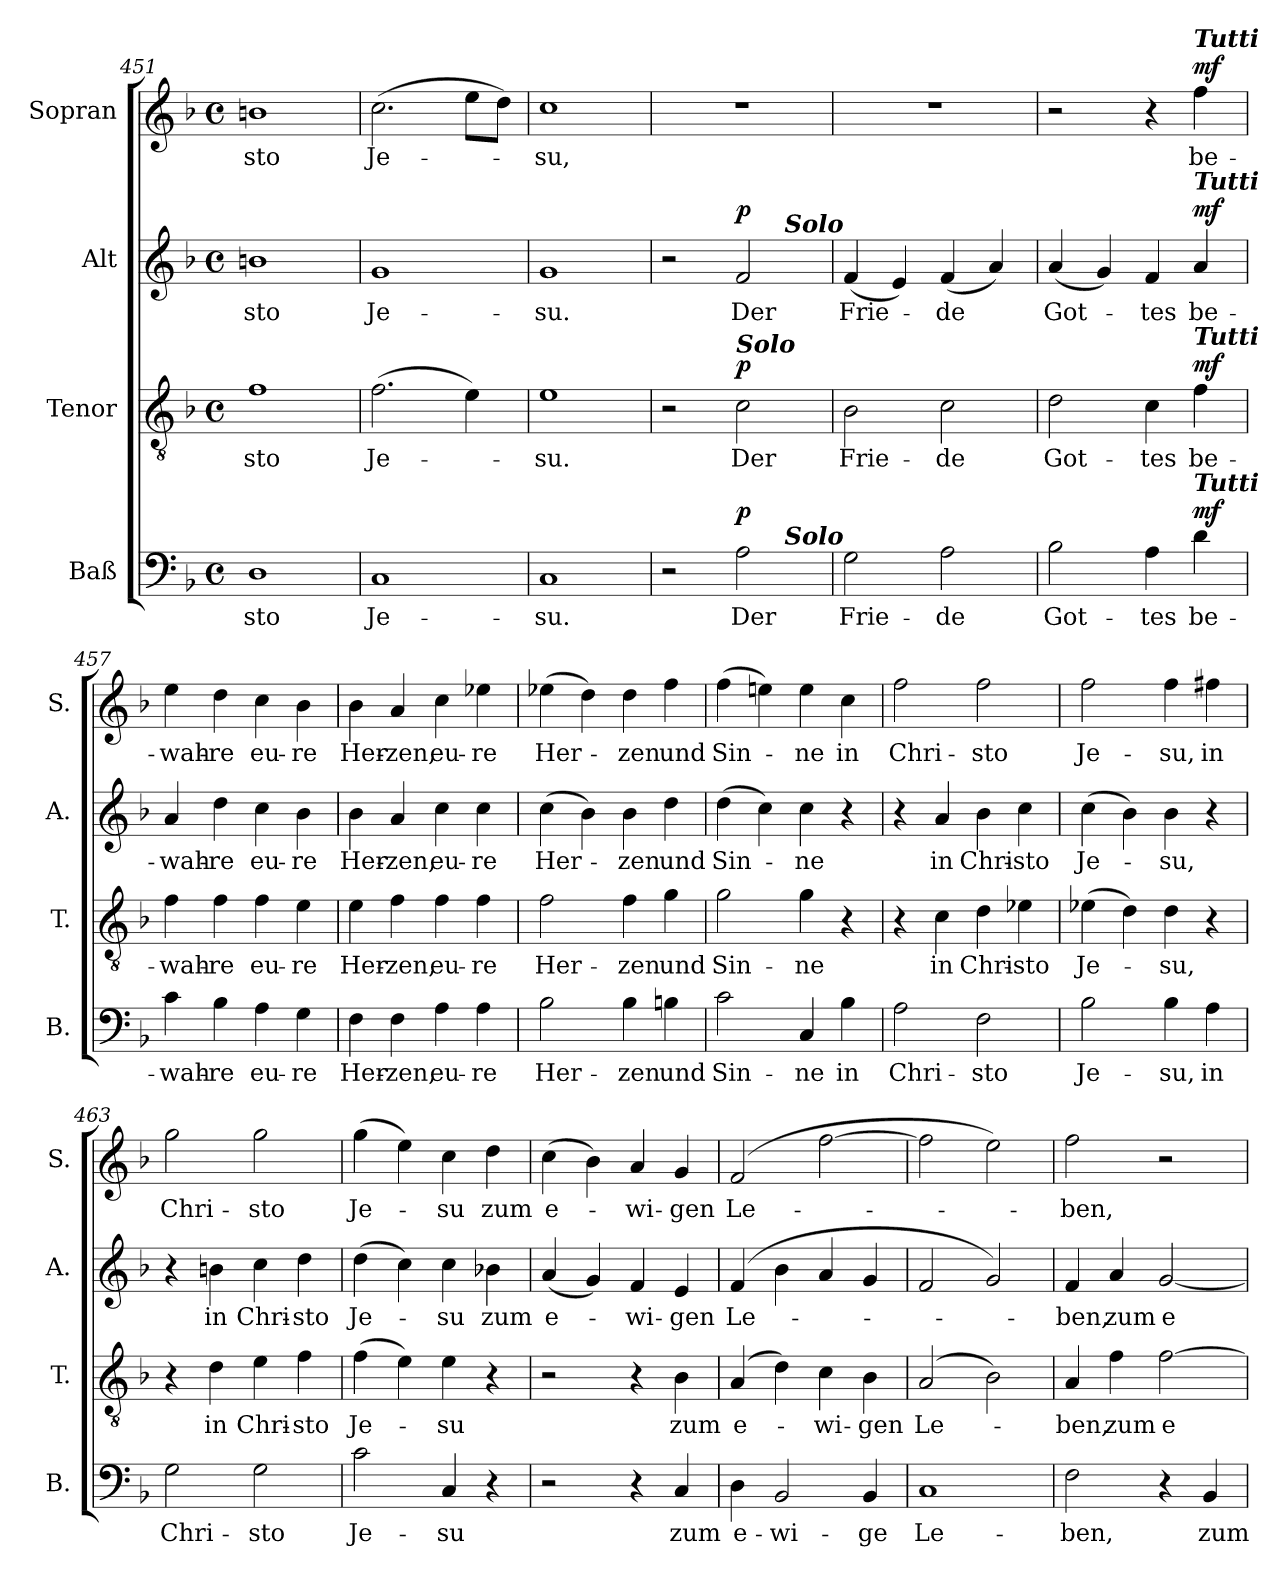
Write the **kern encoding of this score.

**kern	**text	**dynam	**kern	**text	**dynam	**kern	**text	**dynam	**kern	**text	**dynam
*part4	*part4	*part4	*part3	*part3	*part3	*part2	*part2	*part2	*part1	*part1	*part1
*staff4	*staff4	*staff4	*staff3	*staff3	*staff3	*staff2	*staff2	*staff2	*staff1	*staff1	*staff1
*I"Baß	*	*	*I"Tenor	*	*	*I"Alt	*	*	*I"Sopran	*	*
*I'B.	*	*	*I'T.	*	*	*I'A.	*	*	*I'S.	*	*
*clefF4	*	*	*clefGv2	*	*	*clefG2	*	*	*clefG2	*	*
*k[b-]	*	*	*k[b-]	*	*	*k[b-]	*	*	*k[b-]	*	*
*F:	*	*	*F:	*	*	*F:	*	*	*F:	*	*
*M4/4	*	*	*M4/4	*	*	*M4/4	*	*	*M4/4	*	*
*met(c)	*	*	*met(c)	*	*	*met(c)	*	*	*met(c)	*	*
=451	=451	=451	=451	=451	=451	=451	=451	=451	=451	=451	=451
!	!LO:LY:b	!	!	!LO:LY:b	!	!	!LO:LY:b	!	!	!LO:LY:b	!
1D	-sto	.	1f	-sto	.	1bn	-sto	.	1bn	-sto	.
=452	=452	=452	=452	=452	=452	=452	=452	=452	=452	=452	=452
!	!LO:LY:b	!	!	!LO:LY:b	!	!	!LO:LY:b	!	!	!LO:LY:b	!
1C	Je-	.	(>2.f\	Je-	.	1g	Je-	.	(>2.cc\	Je-	.
.	.	.	4e\)	.	.	.	.	.	8ee\L	.	.
.	.	.	.	.	.	.	.	.	8dd\J)	.	.
=453	=453	=453	=453	=453	=453	=453	=453	=453	=453	=453	=453
!	!LO:LY:b	!	!	!LO:LY:b	!	!	!LO:LY:b	!	!	!LO:LY:b	!
1C	-su.	.	1e	-su.	.	1g	-su.	.	1cc	-su,	.
=454	=454	=454	=454	=454	=454	=454	=454	=454	=454	=454	=454
*^	*	*	*	*	*	*^	*	*	*	*	*
2r	2.ryy	.	.	2r	.	.	2r	2.ryy	.	.	1r	.	.
!	!	!	!	!LO:TX:a:Bi:t=Solo	!	!	!	!	!	!	!	!	!
!	!	!LO:LY:b	!LO:DY:a	!	!LO:LY:b	!LO:DY:a	!	!	!LO:LY:b	!LO:DY:a	!	!	!
2A\	.	Der	p	2c\	Der	p	2f/	.	Der	p	.	.	.
!	!	!	!	!	!	!	!	!LO:TX:a:Bi:t=Solo	!	!	!	!	!
!	!LO:TX:a:Bi:t=Solo	!	!	!	!	!	!	!	!	!	!	!	!
.	4ryy	.	.	.	.	.	.	4ryy	.	.	.	.	.
=455	=455	=455	=455	=455	=455	=455	=455	=455	=455	=455	=455	=455	=455
!	!	!LO:LY:b	!	!	!LO:LY:b	!	!	!	!LO:LY:b	!	!	!	!
*v	*v	*	*	*	*	*	*v	*v	*	*	*	*	*
2G\	Frie-	.	2B-\	Frie-	.	(<4f/	Frie-	.	1r	.	.
.	.	.	.	.	.	4e/)	.	.	.	.	.
!	!LO:LY:b	!	!	!LO:LY:b	!	!	!LO:LY:b	!	!	!	!
2A\	-de	.	2c\	-de	.	(<4f/	-de	.	.	.	.
.	.	.	.	.	.	4a/)	.	.	.	.	.
=456	=456	=456	=456	=456	=456	=456	=456	=456	=456	=456	=456
!	!LO:LY:b	!	!	!LO:LY:b	!	!	!LO:LY:b	!	!	!	!
2B-\	Got-	.	2d\	Got-	.	(<4a/	Got-	.	2r	.	.
.	.	.	.	.	.	4g/)	.	.	.	.	.
!	!LO:LY:b	!	!	!LO:LY:b	!	!	!LO:LY:b	!	!	!	!
4A\	-tes	.	4c\	-tes	.	4f/	-tes	.	4r	.	.
!	!	!	!	!	!	!	!	!	!LO:TX:a:Bi:t=Tutti	!	!
!	!	!	!	!	!	!LO:TX:a:Bi:t=Tutti	!	!	!	!	!
!	!	!	!LO:TX:a:Bi:t=Tutti	!	!	!	!	!	!	!	!
!LO:TX:a:Bi:t=Tutti	!	!	!	!	!	!	!	!	!	!	!
!	!LO:LY:b	!LO:DY:a	!	!LO:LY:b	!LO:DY:a	!	!LO:LY:b	!LO:DY:a	!	!LO:LY:b	!LO:DY:a
4d\	be-	mf	4f\	be-	mf	4a/	be-	mf	4ff\	be-	mf
!!LO:LB:g=z
=457	=457	=457	=457	=457	=457	=457	=457	=457	=457	=457	=457
!	!LO:LY:b	!	!	!LO:LY:b	!	!	!LO:LY:b	!	!	!LO:LY:b	!
4c\	-wah-	.	4f\	-wah-	.	4a/	-wah-	.	4ee\	-wah-	.
!	!LO:LY:b	!	!	!LO:LY:b	!	!	!LO:LY:b	!	!	!LO:LY:b	!
4B-\	-re	.	4f\	-re	.	4dd\	-re	.	4dd\	-re	.
!	!LO:LY:b	!	!	!LO:LY:b	!	!	!LO:LY:b	!	!	!LO:LY:b	!
4A\	eu-	.	4f\	eu-	.	4cc\	eu-	.	4cc\	eu-	.
!	!LO:LY:b	!	!	!LO:LY:b	!	!	!LO:LY:b	!	!	!LO:LY:b	!
4G\	-re	.	4e\	-re	.	4b-\	-re	.	4b-\	-re	.
=458	=458	=458	=458	=458	=458	=458	=458	=458	=458	=458	=458
!	!LO:LY:b	!	!	!LO:LY:b	!	!	!LO:LY:b	!	!	!LO:LY:b	!
4F\	Her-	.	4e\	Her-	.	4b-\	Her-	.	4b-\	Her-	.
!	!LO:LY:b	!	!	!LO:LY:b	!	!	!LO:LY:b	!	!	!LO:LY:b	!
4F\	-zen,	.	4f\	-zen,	.	4a/	-zen,	.	4a/	-zen,	.
!	!LO:LY:b	!	!	!LO:LY:b	!	!	!LO:LY:b	!	!	!LO:LY:b	!
4A\	eu-	.	4f\	eu-	.	4cc\	eu-	.	4cc\	eu-	.
!	!LO:LY:b	!	!	!LO:LY:b	!	!	!LO:LY:b	!	!	!LO:LY:b	!
4A\	-re	.	4f\	-re	.	4cc\	-re	.	4ee-X\	-re	.
=459	=459	=459	=459	=459	=459	=459	=459	=459	=459	=459	=459
!	!LO:LY:b	!	!	!LO:LY:b	!	!	!LO:LY:b	!	!	!LO:LY:b	!
2B-\	Her-	.	2f\	Her-	.	(>4cc\	Her-	.	(>4ee-X\	Her-	.
.	.	.	.	.	.	4b-\)	.	.	4dd\)	.	.
!	!LO:LY:b	!	!	!LO:LY:b	!	!	!LO:LY:b	!	!	!LO:LY:b	!
4B-\	-zen	.	4f\	-zen	.	4b-\	-zen	.	4dd\	-zen	.
!	!LO:LY:b	!	!	!LO:LY:b	!	!	!LO:LY:b	!	!	!LO:LY:b	!
4Bn\	und	.	4g\	und	.	4dd\	und	.	4ff\	und	.
=460	=460	=460	=460	=460	=460	=460	=460	=460	=460	=460	=460
!	!LO:LY:b	!	!	!LO:LY:b	!	!	!LO:LY:b	!	!	!LO:LY:b	!
2c\	Sin-	.	2g\	Sin-	.	(>4dd\	Sin-	.	(>4ff\	Sin-	.
.	.	.	.	.	.	4cc\)	.	.	4een\)	.	.
!	!LO:LY:b	!	!	!LO:LY:b	!	!	!LO:LY:b	!	!	!LO:LY:b	!
4C/	-ne	.	4g\	-ne	.	4cc\	-ne	.	4ee\	-ne	.
!	!LO:LY:b	!	!	!	!	!	!	!	!	!LO:LY:b	!
4B-\	in	.	4r	.	.	4r	.	.	4cc\	in	.
=461	=461	=461	=461	=461	=461	=461	=461	=461	=461	=461	=461
!	!LO:LY:b	!	!	!	!	!	!	!	!	!LO:LY:b	!
2A\	Chri-	.	4r	.	.	4r	.	.	2ff\	Chri-	.
!	!	!	!	!LO:LY:b	!	!	!LO:LY:b	!	!	!	!
.	.	.	4c\	in	.	4a/	in	.	.	.	.
!	!LO:LY:b	!	!	!LO:LY:b	!	!	!LO:LY:b	!	!	!LO:LY:b	!
2F\	-sto	.	4d\	Chri-	.	4b-\	Chri-	.	2ff\	-sto	.
!	!	!	!	!LO:LY:b	!	!	!LO:LY:b	!	!	!	!
.	.	.	4e-X\	-sto	.	4cc\	-sto	.	.	.	.
=462	=462	=462	=462	=462	=462	=462	=462	=462	=462	=462	=462
!	!LO:LY:b	!	!	!LO:LY:b	!	!	!LO:LY:b	!	!	!LO:LY:b	!
2B-\	Je-	.	(>4e-X\	Je-	.	(>4cc\	Je-	.	2ff\	Je-	.
.	.	.	4d\)	.	.	4b-\)	.	.	.	.	.
!	!LO:LY:b	!	!	!LO:LY:b	!	!	!LO:LY:b	!	!	!LO:LY:b	!
4B-\	-su,	.	4d\	-su,	.	4b-\	-su,	.	4ff\	-su,	.
!	!LO:LY:b	!	!	!	!	!	!	!	!	!LO:LY:b	!
4A\	in	.	4r	.	.	4r	.	.	4ff#X\	in	.
!!LO:PB:g=z
=463	=463	=463	=463	=463	=463	=463	=463	=463	=463	=463	=463
!	!LO:LY:b	!	!	!	!	!	!	!	!	!LO:LY:b	!
2G\	Chri-	.	4r	.	.	4r	.	.	2gg\	Chri-	.
!	!	!	!	!LO:LY:b	!	!	!LO:LY:b	!	!	!	!
.	.	.	4d\	in	.	4bn\	in	.	.	.	.
!	!LO:LY:b	!	!	!LO:LY:b	!	!	!LO:LY:b	!	!	!LO:LY:b	!
2G\	-sto	.	4e\	Chri-	.	4cc\	Chri-	.	2gg\	-sto	.
!	!	!	!	!LO:LY:b	!	!	!LO:LY:b	!	!	!	!
.	.	.	4f\	-sto	.	4dd\	-sto	.	.	.	.
=464	=464	=464	=464	=464	=464	=464	=464	=464	=464	=464	=464
!	!LO:LY:b	!	!	!LO:LY:b	!	!	!LO:LY:b	!	!	!LO:LY:b	!
2c\	Je-	.	(>4f\	Je-	.	(>4dd\	Je-	.	(>4gg\	Je-	.
.	.	.	4e\)	.	.	4cc\)	.	.	4ee\)	.	.
!	!LO:LY:b	!	!	!LO:LY:b	!	!	!LO:LY:b	!	!	!LO:LY:b	!
4C/	-su	.	4e\	-su	.	4cc\	-su	.	4cc\	-su	.
!	!	!	!	!	!	!	!LO:LY:b	!	!	!LO:LY:b	!
4r	.	.	4r	.	.	4b-X\	zum	.	4dd\	zum	.
=465	=465	=465	=465	=465	=465	=465	=465	=465	=465	=465	=465
!	!	!	!	!	!	!	!LO:LY:b	!	!	!LO:LY:b	!
2r	.	.	2r	.	.	(<4a/	e-	.	(>4cc\	e-	.
.	.	.	.	.	.	4g/)	.	.	4b-\)	.	.
!	!	!	!	!	!	!	!LO:LY:b	!	!	!LO:LY:b	!
4r	.	.	4r	.	.	4f/	-wi-	.	4a/	-wi-	.
!	!LO:LY:b	!	!	!LO:LY:b	!	!	!LO:LY:b	!	!	!LO:LY:b	!
4C/	zum	.	4B-\	zum	.	4e/	-gen	.	4g/	-gen	.
=466	=466	=466	=466	=466	=466	=466	=466	=466	=466	=466	=466
!	!LO:LY:b	!	!	!LO:LY:b	!	!	!LO:LY:b	!	!	!LO:LY:b	!
4D\	e-	.	(4A/	e-	.	(4f/	Le-	.	(2f/	Le-	.
!	!LO:LY:b	!	!	!	!	!	!	!	!	!	!
2BB-/	-wi-	.	4d\)	.	.	4b-\	.	.	.	.	.
!	!	!	!	!LO:LY:b	!	!	!	!	!	!	!
.	.	.	4c\	-wi-	.	4a/	.	.	[2ff\	.	.
!	!LO:LY:b	!	!	!LO:LY:b	!	!	!	!	!	!	!
4BB-/	-ge	.	4B-\	-gen	.	4g/	.	.	.	.	.
=467	=467	=467	=467	=467	=467	=467	=467	=467	=467	=467	=467
!	!LO:LY:b	!	!	!LO:LY:b	!	!	!	!	!	!	!
1C	Le-	.	(2A/	Le-	.	2f/	.	.	2ff\]	.	.
.	.	.	2B-\)	.	.	2g/)	.	.	2ee\)	.	.
=468	=468	=468	=468	=468	=468	=468	=468	=468	=468	=468	=468
!	!LO:LY:b	!	!	!LO:LY:b	!	!	!LO:LY:b	!	!	!LO:LY:b	!
2F\	-ben,	.	4A/	-ben,	.	4f/	-ben,	.	2ff\	-ben,	.
!	!	!	!	!LO:LY:b	!	!	!LO:LY:b	!	!	!	!
.	.	.	4f\	zum	.	4a/	zum	.	.	.	.
!	!	!	!	!LO:LY:b	!	!	!LO:LY:b	!	!	!	!
4r	.	.	[2f\	e-	.	[2g/	e-	.	2r	.	.
!	!LO:LY:b	!	!	!	!	!	!	!	!	!	!
4BB-/	zum	.	.	.	.	.	.	.	.	.	.
=	=	=	=	=	=	=	=	=	=	=	=
*-	*-	*-	*-	*-	*-	*-	*-	*-	*-	*-	*-
